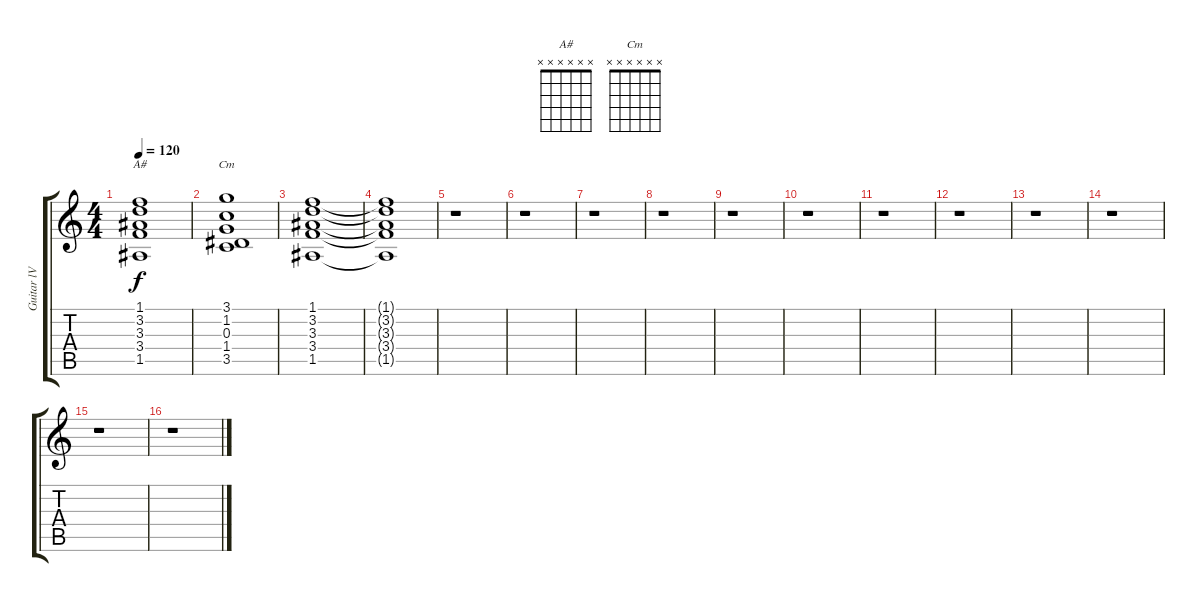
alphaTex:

\track ("Guitar lV" "Guitar lV") {instrument distortionguitar}
\staff {score tabs}
\tuning (E4 B3 G3 D3 A2 E2) {hide}
\chord ("A#" x x x x x x) {firstfret 0}
\chord ("Cm" x x x x x x) {firstfret 0}
\ts (4 4)
\tempo 120
\clef g2
\ks c
(1.1 3.2 3.3 3.4 1.5).1{ch "A#" dy f} |
(3.1 1.2 0.3 1.4 3.5).1{ch "Cm"} |
(1.1 3.2 3.3 3.4 1.5).1 |
(1.1{t} 3.2{t} 3.3{t} 3.4{t} 1.5{t}).1 |
r.1 |
r.1 |
r.1 |
r.1 |
r.1 |
r.1 |
r.1 |
r.1 |
r.1 |
r.1 |
r.1 |
r.1
